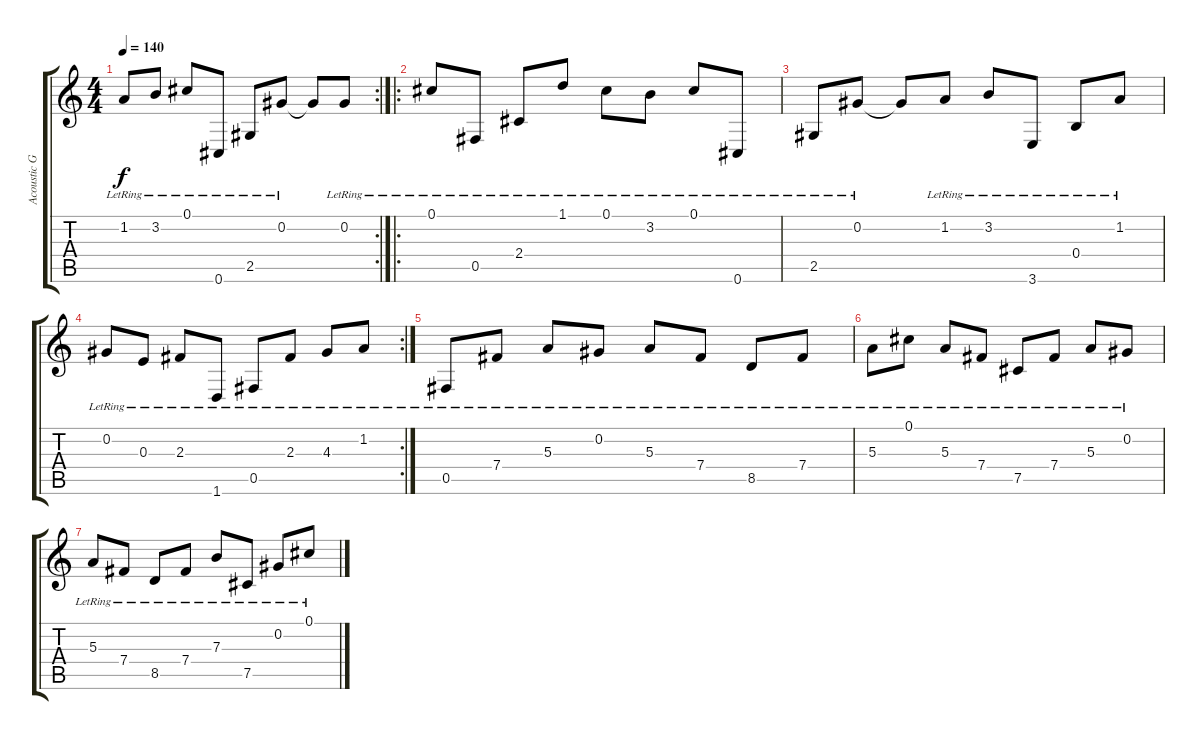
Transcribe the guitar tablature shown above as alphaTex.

\track ("Acoustic Guitar 1" "Acoustic G") {instrument acousticguitarnylon}
\staff {score tabs}
\tuning (Db4 Ab3 E3 B2 Gb2 Db2) {hide}
\rc 2
\ts (4 4)
\tempo 140
\clef g2
\ks c
1.2{lr}.8{dy f} 3.2{lr}.8 0.1{lr}.8 0.6{lr}.8 2.5{lr}.8 0.2{lr}.8 0.2{t}.8 0.2{lr}.8 |
\ro
0.1{lr}.8 0.5{lr}.8 2.4{lr}.8 1.1{lr}.8 0.1{lr}.8 3.2{lr}.8 0.1{lr}.8 0.6{lr}.8 |
2.5{lr}.8 0.2{lr}.8 0.2{t}.8 1.2{lr}.8 3.2{lr}.8 3.6{lr}.8 0.4{lr}.8 1.2{lr}.8 |
\rc 2
0.2{lr}.8 0.3{lr}.8 2.3{lr}.8 1.6{lr}.8 0.5{lr}.8 2.3{lr}.8 4.3{lr}.8 1.2{lr}.8 |
0.5{lr}.8 7.4{lr}.8 5.3{lr}.8 0.2{lr}.8 5.3{lr}.8 7.4{lr}.8 8.5{lr}.8 7.4{lr}.8 |
5.3{lr}.8 0.1{lr}.8 5.3{lr}.8 7.4{lr}.8 7.5{lr}.8 7.4{lr}.8 5.3{lr}.8 0.2{lr}.8 |
5.3{lr}.8 7.4{lr}.8 8.5{lr}.8 7.4{lr}.8 7.3{lr}.8 7.5{lr}.8 0.2{lr}.8 0.1{lr}.8
